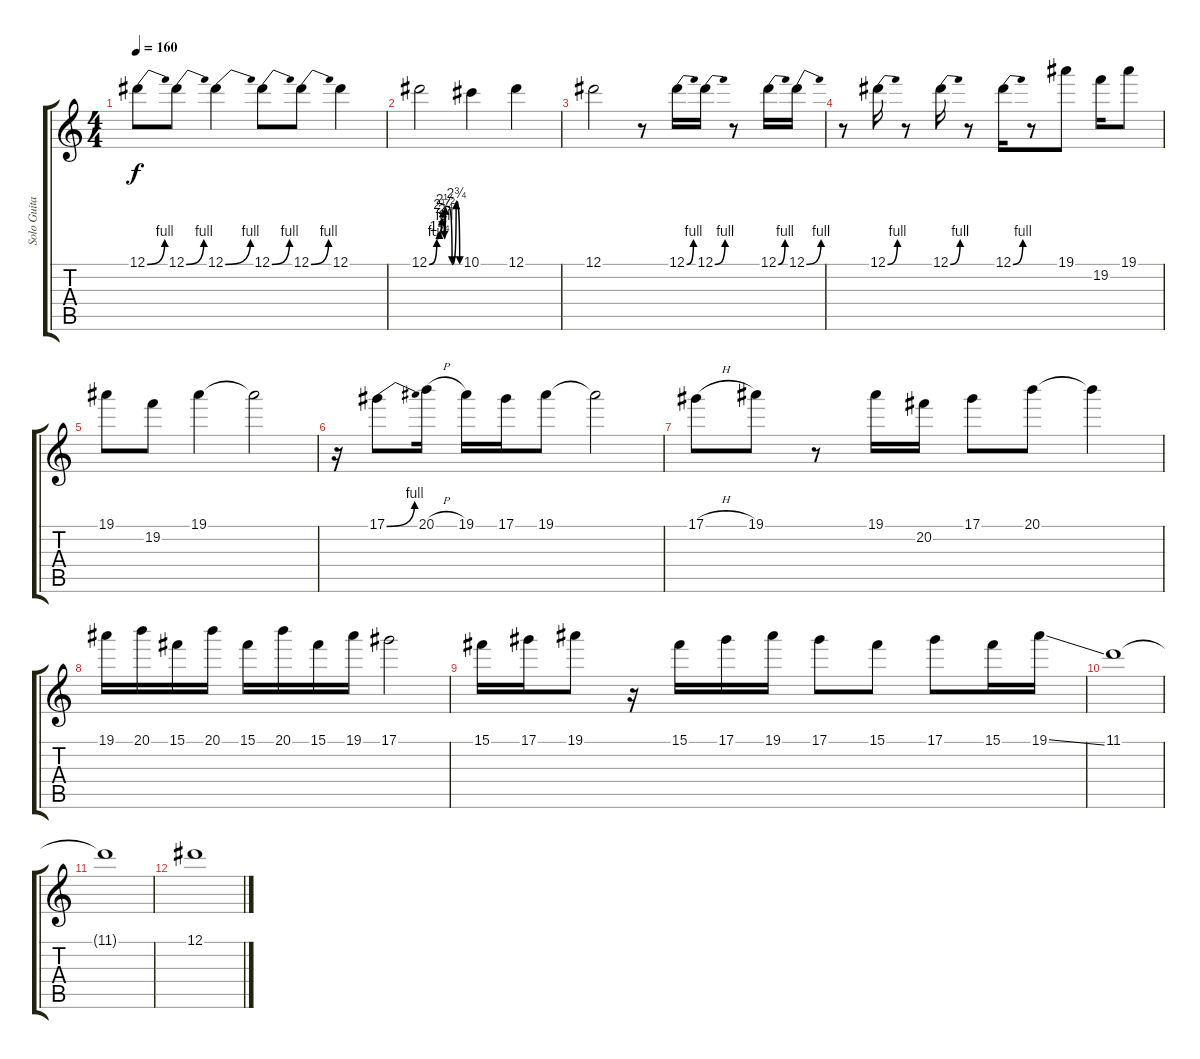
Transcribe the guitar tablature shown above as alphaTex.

\track ("Solo Guitar" "Solo Guita") {instrument overdrivenguitar}
\staff {score tabs}
\tuning (Eb4 Bb3 Gb3 Db3 Ab2 Eb2) {hide}
\ts (4 4)
\tempo 160
\clef g2
\ks c
12.1{be (bend 0 0 60 4)}.8{dy f} 12.1{be (bend 0 0 60 4)}.8 12.1{be (bend 0 0 60 4)}.4 12.1{be (bend 0 0 60 4)}.8 12.1{be (bend 0 0 60 4)}.8 12.1.4 |
12.1{be (custom 0 0 15 4 20 5 25 8 27 9 30 4 32 10 37 10 45 0 53 11 60 0)}.2 10.1.4 12.1.4 |
12.1.2 r.8 12.1{be (bend 0 0 60 4)}.16 12.1{be (bend 0 0 60 4)}.16 r.8 12.1{be (bend 0 0 60 4)}.16 12.1{be (bend 0 0 60 4)}.16 |
r.8 12.1{be (bend 0 0 60 4)}.16 r.8 12.1{be (bend 0 0 60 4)}.16 r.8 12.1{be (bend 0 0 60 4)}.16 r.8 19.1.8 19.2.16 19.1.8 |
19.1.8 19.2.8 19.1.4 19.1{t}.2 |
r.16 17.1{be (bend 0 0 60 4)}.8 20.1{h}.16 19.1.16 17.1.16 19.1.8 19.1{t}.2 |
17.1{h}.8 19.1.8 r.8 19.1.16 20.2.16 17.1.8 20.1.8 20.1{t}.4 |
19.1.16 20.1.16 15.1.16 20.1.16 15.1.16 20.1.16 15.1.16 19.1.16 17.1.2 |
15.1.16 17.1.16 19.1.8 r.16 15.1.16 17.1.16 19.1.16 17.1.8 15.1.8 17.1.8 15.1.16 19.1{ss}.16 |
11.1.1 |
11.1{t}.1 |
12.1.1
